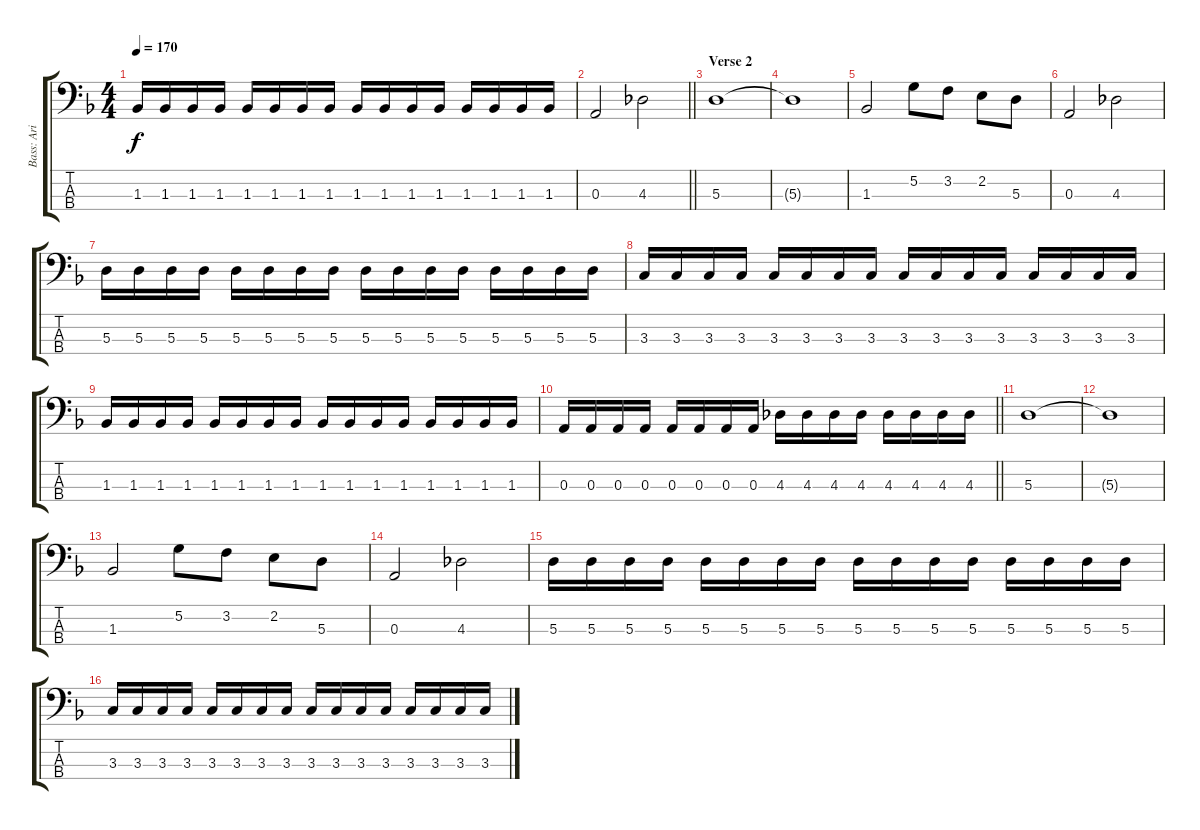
\track ("Bass: Ari Katajamäki" "Bass: Ari ") {instrument electricbassfinger}
\staff {score tabs}
\tuning (G2 D2 A1 E1) {hide}
\ts (4 4)
\tempo 170
\clef f4
\ks dminor
1.3.16{dy f} 1.3.16 1.3.16 1.3.16 1.3.16 1.3.16 1.3.16 1.3.16 1.3.16 1.3.16 1.3.16 1.3.16 1.3.16 1.3.16 1.3.16 1.3.16 |
\barLineRight lightlight
0.3.2 4.3.2 |
\section ("" "Verse 2")
5.3.1 |
5.3{t}.1 |
1.3.2 5.2.8 3.2.8 2.2.8 5.3.8 |
0.3.2 4.3.2 |
5.3.16 5.3.16 5.3.16 5.3.16 5.3.16 5.3.16 5.3.16 5.3.16 5.3.16 5.3.16 5.3.16 5.3.16 5.3.16 5.3.16 5.3.16 5.3.16 |
3.3.16 3.3.16 3.3.16 3.3.16 3.3.16 3.3.16 3.3.16 3.3.16 3.3.16 3.3.16 3.3.16 3.3.16 3.3.16 3.3.16 3.3.16 3.3.16 |
1.3.16 1.3.16 1.3.16 1.3.16 1.3.16 1.3.16 1.3.16 1.3.16 1.3.16 1.3.16 1.3.16 1.3.16 1.3.16 1.3.16 1.3.16 1.3.16 |
\barLineRight lightlight
0.3.16 0.3.16 0.3.16 0.3.16 0.3.16 0.3.16 0.3.16 0.3.16 4.3.16 4.3.16 4.3.16 4.3.16 4.3.16 4.3.16 4.3.16 4.3.16 |
5.3.1 |
5.3{t}.1 |
1.3.2 5.2.8 3.2.8 2.2.8 5.3.8 |
0.3.2 4.3.2 |
5.3.16 5.3.16 5.3.16 5.3.16 5.3.16 5.3.16 5.3.16 5.3.16 5.3.16 5.3.16 5.3.16 5.3.16 5.3.16 5.3.16 5.3.16 5.3.16 |
3.3.16 3.3.16 3.3.16 3.3.16 3.3.16 3.3.16 3.3.16 3.3.16 3.3.16 3.3.16 3.3.16 3.3.16 3.3.16 3.3.16 3.3.16 3.3.16
